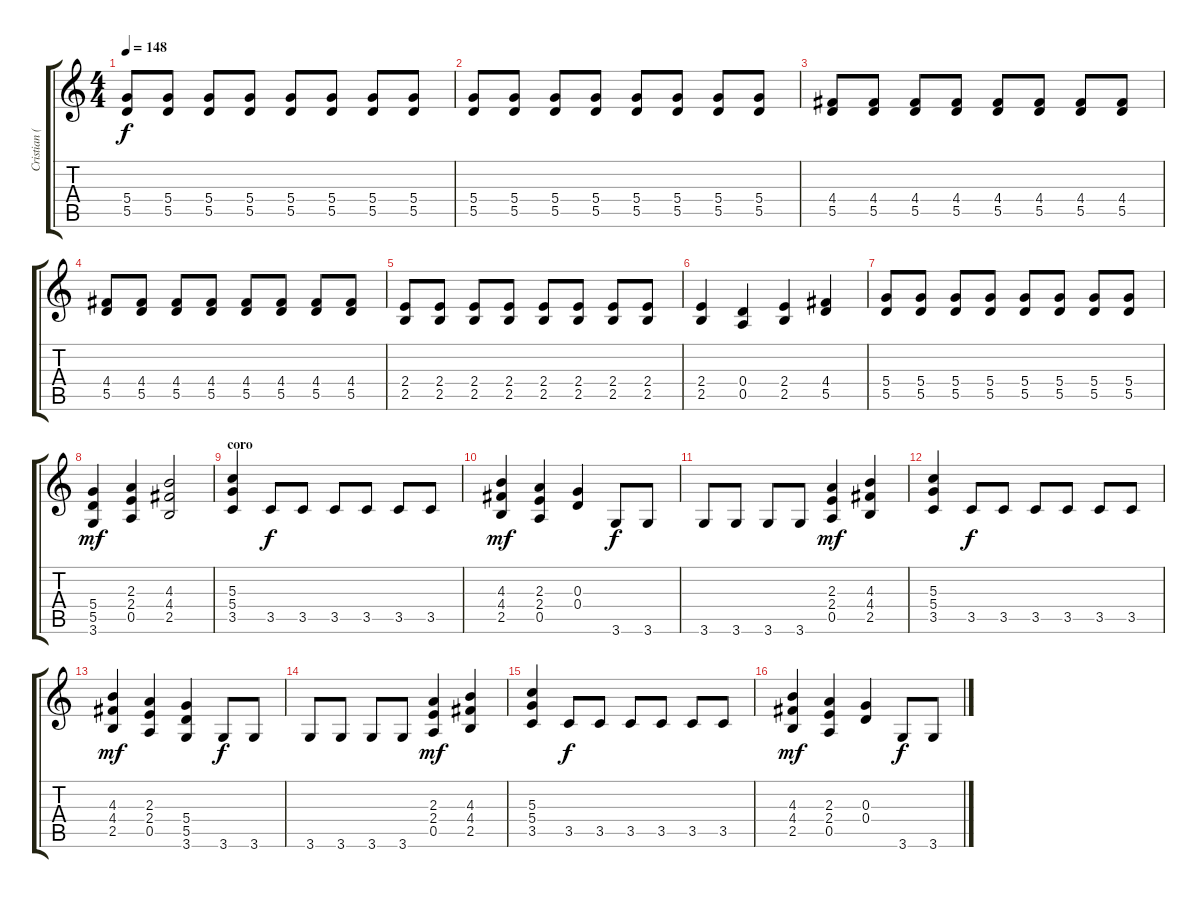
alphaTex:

\track ("Cristian (guitarra)" "Cristian (") {instrument electricguitarclean}
\staff {score tabs}
\tuning (E4 B3 G3 D3 A2 E2) {hide}
\ts (4 4)
\tempo 148
\clef g2
\ks c
(5.4 5.5).8{dy f} (5.4 5.5).8 (5.4 5.5).8 (5.4 5.5).8 (5.4 5.5).8 (5.4 5.5).8 (5.4 5.5).8 (5.4 5.5).8 |
(5.4 5.5).8 (5.4 5.5).8 (5.4 5.5).8 (5.4 5.5).8 (5.4 5.5).8 (5.4 5.5).8 (5.4 5.5).8 (5.4 5.5).8 |
(4.4 5.5).8 (4.4 5.5).8 (4.4 5.5).8 (4.4 5.5).8 (4.4 5.5).8 (4.4 5.5).8 (4.4 5.5).8 (4.4 5.5).8 |
(4.4 5.5).8 (4.4 5.5).8 (4.4 5.5).8 (4.4 5.5).8 (4.4 5.5).8 (4.4 5.5).8 (4.4 5.5).8 (4.4 5.5).8 |
(2.4 2.5).8 (2.4 2.5).8 (2.4 2.5).8 (2.4 2.5).8 (2.4 2.5).8 (2.4 2.5).8 (2.4 2.5).8 (2.4 2.5).8 |
(2.4 2.5).4 (0.4 0.5).4 (2.4 2.5).4 (4.4 5.5).4 |
(5.4 5.5).8 (5.4 5.5).8 (5.4 5.5).8 (5.4 5.5).8 (5.4 5.5).8 (5.4 5.5).8 (5.4 5.5).8 (5.4 5.5).8 |
(5.4 5.5 3.6).4{dy mf} (2.3 2.4 0.5).4 (4.3 4.4 2.5).2 |
\section ("" "coro")
(5.3 5.4 3.5).4 3.5.8{dy f} 3.5.8 3.5.8 3.5.8 3.5.8 3.5.8 |
(4.3 4.4 2.5).4{dy mf} (2.3 2.4 0.5).4 (0.3 0.4).4 3.6.8{dy f} 3.6.8 |
3.6.8 3.6.8 3.6.8 3.6.8 (2.3 2.4 0.5).4{dy mf} (4.3 4.4 2.5).4 |
(5.3 5.4 3.5).4 3.5.8{dy f} 3.5.8 3.5.8 3.5.8 3.5.8 3.5.8 |
(4.3 4.4 2.5).4{dy mf} (2.3 2.4 0.5).4 (5.4 5.5 3.6).4 3.6.8{dy f} 3.6.8 |
3.6.8 3.6.8 3.6.8 3.6.8 (2.3 2.4 0.5).4{dy mf} (4.3 4.4 2.5).4 |
(5.3 5.4 3.5).4 3.5.8{dy f} 3.5.8 3.5.8 3.5.8 3.5.8 3.5.8 |
(4.3 4.4 2.5).4{dy mf} (2.3 2.4 0.5).4 (0.3 0.4).4 3.6.8{dy f} 3.6.8
